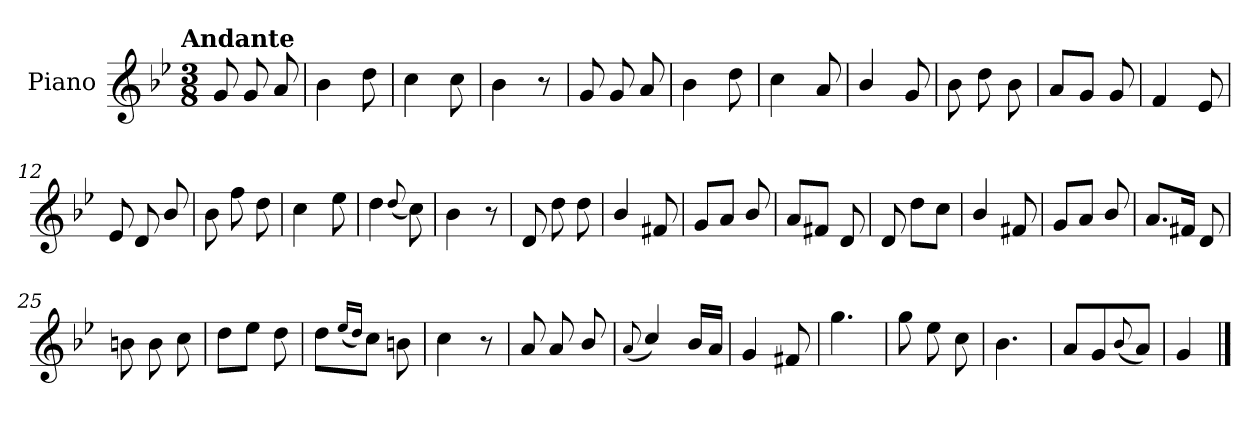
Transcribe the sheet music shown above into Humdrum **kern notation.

**kern
*part1
*staff1
*I"Piano
*I'Pno.
*clefG2
*k[b-e-]
!!LO:TX:omd:t=Andante
*M3/8
*MM92
=1
8g/
8g/
8a/
=2
4b-\
8dd\
=3
4cc\
8cc\
=4
4b-\
8r
=5
8g/
8g/
8a/
=6
4b-\
8dd\
=7
4cc\
8a/
=8
4b-/
8g/
!!LO:LB:g=z
=9
8b-\
8dd\
8b-\
=10
8a/L
8g/J
8g/
=11
4f/
8e-/
=12
8e-/
8d/
8b-/
=13
8b-\
8ff\
8dd\
=14
4cc\
8ee-\
=15
4dd\
(<8qqdd/
8cc\)
=16
4b-\
8r
=17
8d/
8dd\
8dd\
=18
4b-/
8f#X/
!!LO:LB:g=z
=19
8g/L
8a/J
8b-/
=20
8a/L
8f#X/J
8d/
=21
8d/
8dd\L
8cc\J
=22
4b-/
8f#X/
=23
8g/L
8a/J
8b-/
=24
8.a/L
16f#X/Jk
8d/
=25
8bn\
8b\
8cc\
=26
8dd\L
8ee-\J
8dd\
=27
8dd\L
(<16qqee-/LL
16qqdd/JJ)
8cc\J
8bn\
!!LO:LB:g=z
=28
4cc\
8r
=29
8a/
8a/
8b-/
=30
(<8qqa/
4cc/)
16b-/LL
16a/JJ
=31
4g/
8f#X/
=32
4.gg\
=33
8gg\
8ee-\
8cc\
=34
4.b-\
=35
8a/L
8g/
(<8qqb-/
8a/J)
=36
4g/
==
*-
